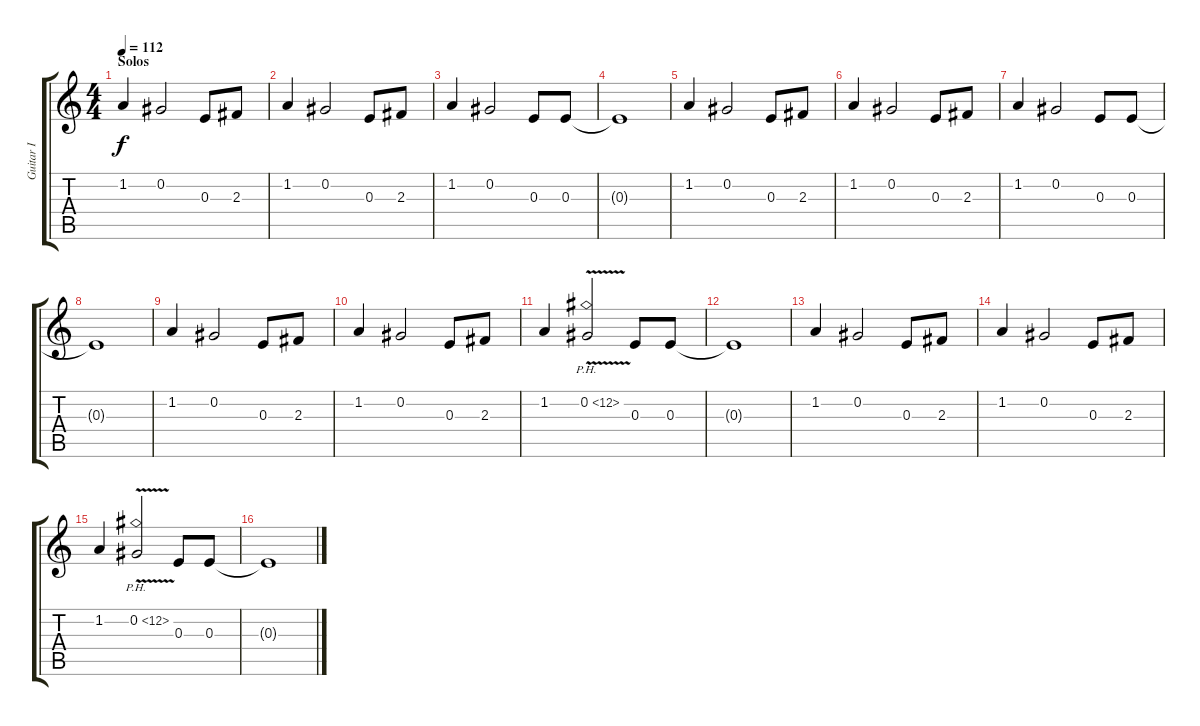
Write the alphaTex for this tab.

\track ("Guitar I" "Guitar I") {instrument electricguitarjazz}
\staff {score tabs}
\tuning (Db4 Ab3 E3 B2 Gb2 B1) {hide}
\ts (4 4)
\section ("" "Solos")
\tempo 112
\clef g2
\ks c
1.2.4{dy f instrument overdrivenguitar} 0.2.2 0.3.8 2.3.8 |
1.2.4 0.2.2 0.3.8 2.3.8 |
1.2.4 0.2.2 0.3.8 0.3.8 |
0.3{t}.1 |
1.2.4 0.2.2 0.3.8 2.3.8 |
1.2.4 0.2.2 0.3.8 2.3.8 |
1.2.4 0.2.2 0.3.8 0.3.8 |
0.3{t}.1 |
1.2.4{volume 13 instrument distortionguitar} 0.2.2 0.3.8 2.3.8 |
1.2.4 0.2.2 0.3.8 2.3.8 |
1.2.4 0.2{ph 12 v}.2 0.3.8 0.3.8 |
0.3{t}.1 |
1.2.4 0.2.2 0.3.8 2.3.8 |
1.2.4 0.2.2 0.3.8 2.3.8 |
1.2.4 0.2{ph 12 v}.2 0.3.8 0.3.8 |
0.3{t}.1
